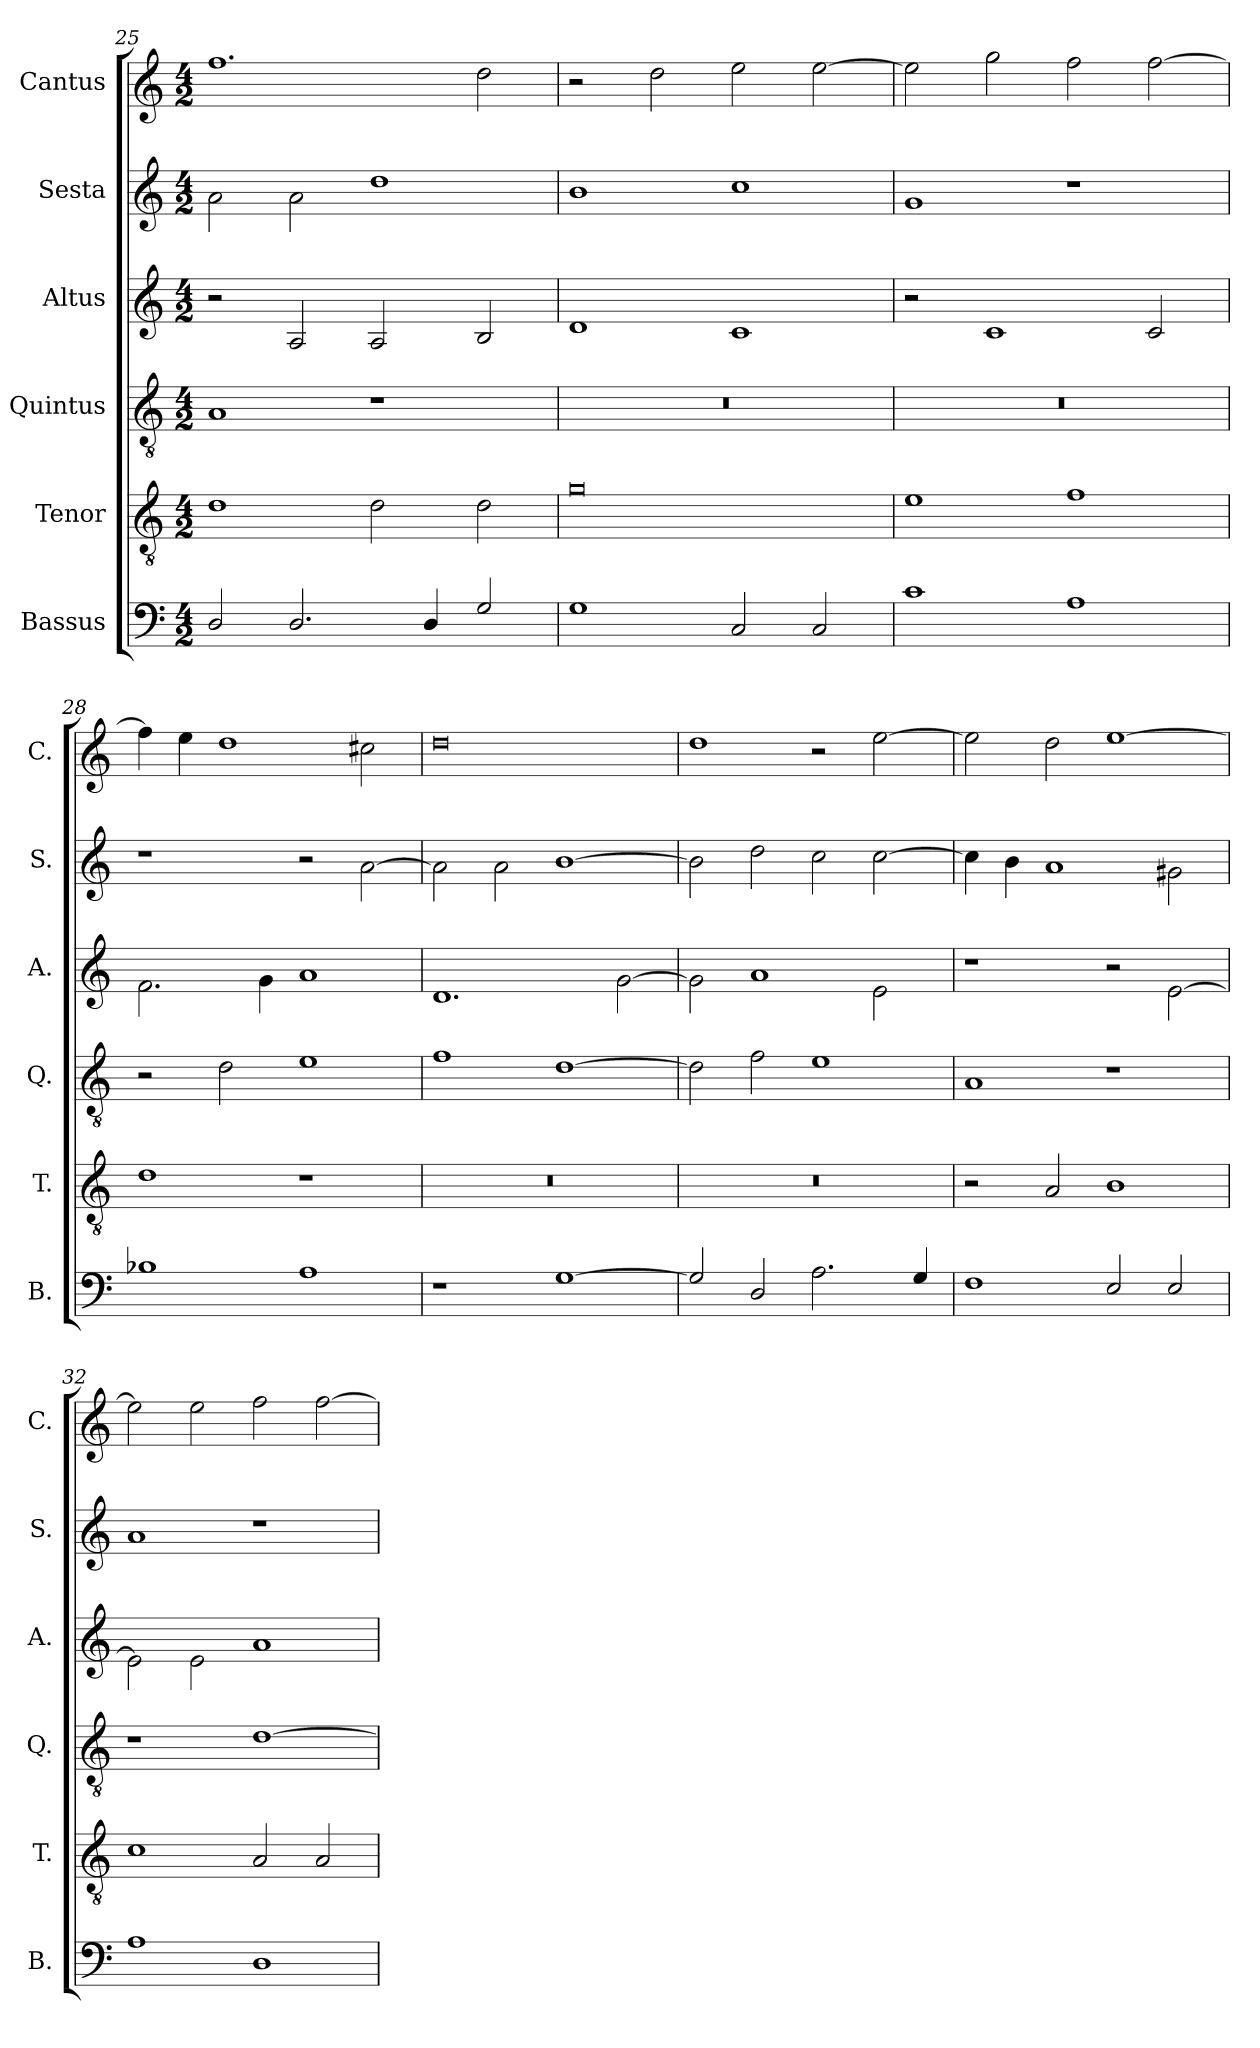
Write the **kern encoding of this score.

**kern	**kern	**kern	**kern	**kern	**kern
*part6	*part5	*part4	*part3	*part2	*part1
*staff6	*staff5	*staff4	*staff3	*staff2	*staff1
*I"Bassus	*I"Tenor	*I"Quintus	*I"Altus	*I"Sesta	*I"Cantus
*I'B.	*I'T.	*I'Q.	*I'A.	*I'S.	*I'C.
*clefF4	*clefGv2	*clefGv2	*clefG2	*clefG2	*clefG2
*k[]	*k[]	*k[]	*k[]	*k[]	*k[]
*M4/2	*M4/2	*M4/2	*M4/2	*M4/2	*M4/2
=25	=25	=25	=25	=25	=25
2D/	1d	1A	2r	2a\	1.ff
2.D/	.	.	2A/	2a\	.
.	2d\	1r	2A/	1dd	.
4D/	.	.	.	.	.
2G/	2d\	.	2B/	.	2dd\
=26	=26	=26	=26	=26	=26
1G	0g	0r	1d	1b	2r
.	.	.	.	.	2dd\
2C/	.	.	1c	1cc	2ee\
2C/	.	.	.	.	[2ee\
=27	=27	=27	=27	=27	=27
1c	1e	0r	2r	1g	2ee\]
.	.	.	1c	.	2gg\
1A	1f	.	.	1r	2ff\
.	.	.	2c/	.	[2ff\
!!LO:PB:g=z
=28	=28	=28	=28	=28	=28
1B-X	1d	2r	2.f\	1r	4ff\]
.	.	.	.	.	4ee\
.	.	2d\	.	.	1dd
.	.	.	4g\	.	.
1A	1r	1e	1a	2r	.
.	.	.	.	[2a\	2cc#X\
=29	=29	=29	=29	=29	=29
1r	0r	1f	1.d	2a\]	0dd
.	.	.	.	2a\	.
[1G	.	[1d	.	[1b	.
.	.	.	[2g\	.	.
=30	=30	=30	=30	=30	=30
2G/]	0r	2d\]	2g\]	2b\]	1dd
2D/	.	2f\	1a	2dd\	.
2.A\	.	1e	.	2cc\	2r
.	.	.	2e\	[2cc\	[2ee\
4G/	.	.	.	.	.
=31	=31	=31	=31	=31	=31
1F	2r	1A	1r	4cc\]	2ee\]
.	.	.	.	4b\	.
.	2A/	.	.	1a	2dd\
2E/	1B	1r	2r	.	[1ee
2E/	.	.	[2e\	2g#X\	.
=32	=32	=32	=32	=32	=32
1A	1c	1r	2e\]	1a	2ee\]
.	.	.	2e\	.	2ee\
1D	2A/	[1d	1a	1r	2ff\
.	2A/	.	.	.	[2ff\
=	=	=	=	=	=
*-	*-	*-	*-	*-	*-
